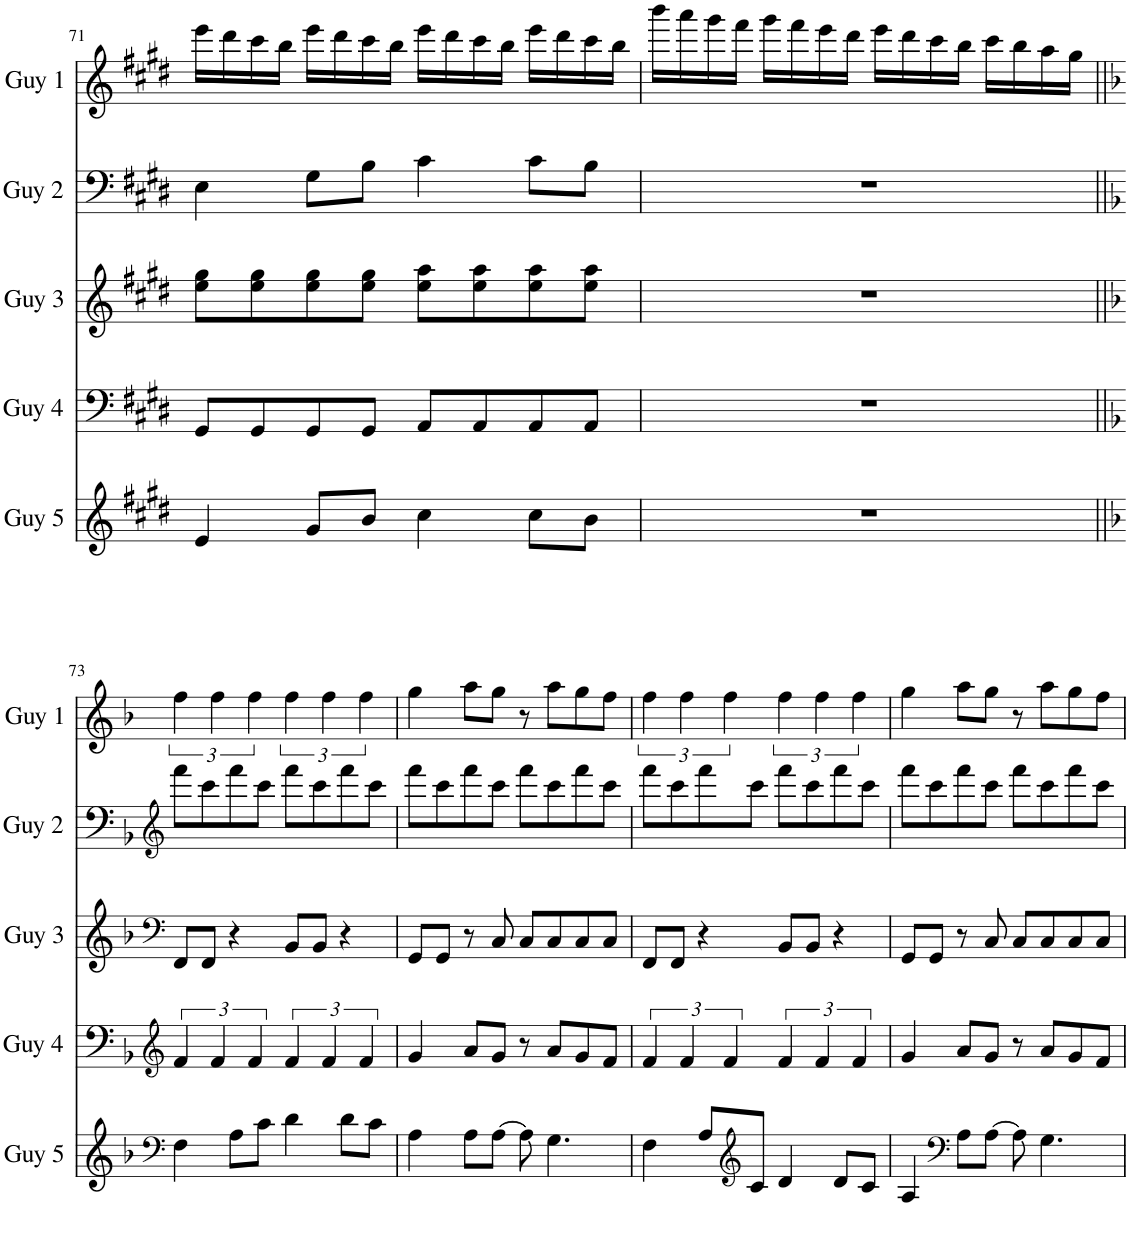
**kern	**kern	**kern	**kern	**kern
*part5	*part4	*part3	*part2	*part1
*staff5	*staff4	*staff3	*staff2	*staff1
*I"Piano Guy 5	*I"Piano Guy 4	*I"Piano Guy 3	*I"Piano Guy 2	*I"Piano Guy 1
*I'Guy 5	*I'Guy 4	*I'Guy 3	*I'Guy 2	*I'Guy 1
!!LO:PB:g=z
*clefF4	*clefG2	*clefG2	*clefF4	*clefG^2
*k[f#c#g#d#]	*k[f#c#g#d#]	*k[f#c#g#d#]	*k[f#c#g#d#]	*k[f#c#g#d#]
*M4/4	*M4/4	*M4/4	*M4/4	*M4/4
=71	=71	=71	=71	=71
4e/	8GG#/L	8ee\ 8gg#\L	4E\	16eee\LL
.	.	.	.	16ddd#\
.	8GG#/	8ee\ 8gg#\	.	16ccc#\
.	.	.	.	16bb\JJ
8g#/L	8GG#/	8ee\ 8gg#\	8G#\L	16eee\LL
.	.	.	.	16ddd#\
8b/J	8GG#/J	8ee\ 8gg#\J	8B\J	16ccc#\
.	.	.	.	16bb\JJ
4cc#\	8AA/L	8ee\ 8aa\L	4c#\	16eee\LL
.	.	.	.	16ddd#\
.	8AA/	8ee\ 8aa\	.	16ccc#\
.	.	.	.	16bb\JJ
8cc#\L	8AA/	8ee\ 8aa\	8c#\L	16eee\LL
.	.	.	.	16ddd#\
8b\J	8AA/J	8ee\ 8aa\J	8B\J	16ccc#\
.	.	.	.	16bb\JJ
=72	=72	=72	=72	=72
1r	1r	1r	1r	16bbb\LL
.	.	.	.	16aaa\
.	.	.	.	16ggg#\
.	.	.	.	16fff#\JJ
.	.	.	.	16ggg#\LL
.	.	.	.	16fff#\
.	.	.	.	16eee\
.	.	.	.	16ddd#\JJ
.	.	.	.	16eee\LL
.	.	.	.	16ddd#\
.	.	.	.	16ccc#\
.	.	.	.	16bb\JJ
.	.	.	.	16ccc#\LL
.	.	.	.	16bb\
.	.	.	.	16aa\
.	.	.	.	16gg#\JJ
!!LO:LB:g=z
=73||	=73||	=73||	=73||	=73||
*clefF4	*clefG2	*clefF4	*clefG2	*
*k[b-]	*k[b-]	*k[b-]	*k[b-]	*k[b-]
4F\	6f/	8FF/L	8fff\L	6ff\
.	.	8FF/J	8ccc\	.
.	6f/	.	.	6ff\
8A\L	.	4r	8fff\	.
.	6f/	.	.	6ff\
8c\J	.	.	8ccc\J	.
4d\	6f/	8BB-/L	8fff\L	6ff\
.	.	8BB-/J	8ccc\	.
.	6f/	.	.	6ff\
8d\L	.	4r	8fff\	.
.	6f/	.	.	6ff\
8c\J	.	.	8ccc\J	.
=74	=74	=74	=74	=74
4A\	4g/	8GG/L	8fff\L	4gg\
.	.	8GG/J	8ccc\	.
8A\L	8a/L	8r	8fff\	8aa\L
[8A\J	8g/J	8C/	8ccc\J	8gg\J
8A\]	8r	8C/L	8fff\L	8r
4.G\	8a/L	8C/	8ccc\	8aa\L
.	8g/	8C/	8fff\	8gg\
.	8f/J	8C/J	8ccc\J	8ff\J
=75	=75	=75	=75	=75
4F\	6f/	8FF/L	8fff\L	6ff\
.	.	8FF/J	8ccc\	.
.	6f/	.	.	6ff\
8A/L	.	4r	8fff\	.
.	6f/	.	.	6ff\
*clefG2	*	*	*	*
8c/J	.	.	8ccc\J	.
4d/	6f/	8BB-/L	8fff\L	6ff\
.	.	8BB-/J	8ccc\	.
.	6f/	.	.	6ff\
8d/L	.	4r	8fff\	.
.	6f/	.	.	6ff\
8c/J	.	.	8ccc\J	.
=76	=76	=76	=76	=76
4A/	4g/	8GG/L	8fff\L	4gg\
.	.	8GG/J	8ccc\	.
*clefF4	*	*	*	*
8A\L	8a/L	8r	8fff\	8aa\L
[8A\J	8g/J	8C/	8ccc\J	8gg\J
8A\]	8r	8C/L	8fff\L	8r
4.G\	8a/L	8C/	8ccc\	8aa\L
.	8g/	8C/	8fff\	8gg\
.	8f/J	8C/J	8ccc\J	8ff\J
=	=	=	=	=
*-	*-	*-	*-	*-
